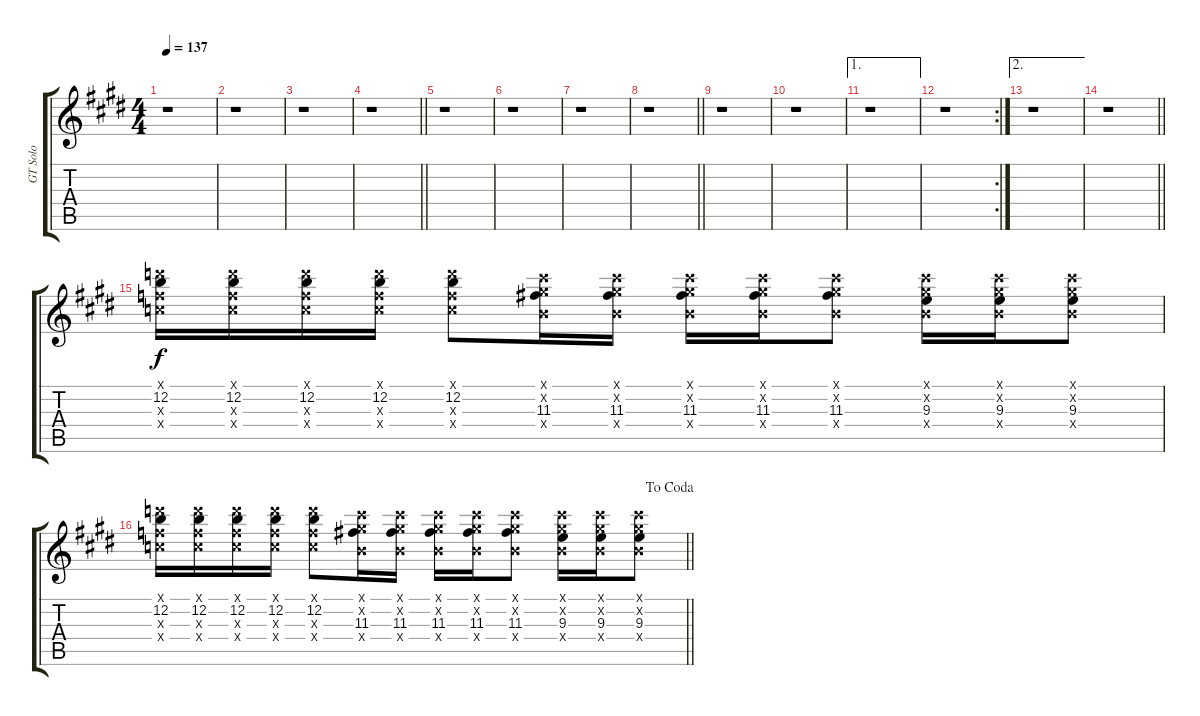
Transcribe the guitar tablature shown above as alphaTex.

\track ("GT Solo" "GT Solo") {instrument distortionguitar}
\staff {score tabs}
\tuning (E4 B3 G3 D3 A2 E2) {hide}
\ts (4 4)
\tempo 137
\clef g2
\ks e
r.1{dy f} |
r.1 |
r.1 |
\barLineRight lightlight
r.1 |
r.1 |
r.1 |
r.1 |
\barLineRight lightlight
r.1 |
r.1 |
r.1 |
\ae 1
r.1 |
\rc 2
r.1 |
\ae 2
r.1 |
\barLineRight lightlight
r.1 |
(10.1{x} 12.2 10.3{x} 10.4{x}).16 (10.1{x} 12.2 10.3{x} 10.4{x}).16 (10.1{x} 12.2 10.3{x} 10.4{x}).16 (10.1{x} 12.2 10.3{x} 10.4{x}).16 (10.1{x} 12.2 10.3{x} 10.4{x}).8 (9.1{x} 9.2{x} 11.3 9.4{x}).16 (9.1{x} 9.2{x} 11.3 9.4{x}).16 (9.1{x} 9.2{x} 11.3 9.4{x}).16 (9.1{x} 9.2{x} 11.3 9.4{x}).16 (9.1{x} 9.2{x} 11.3 9.4{x}).8 (9.1{x} 9.2{x} 9.3 9.4{x}).16 (9.1{x} 9.2{x} 9.3 9.4{x}).16 (9.1{x} 9.2{x} 9.3 9.4{x}).8 |
\jump dacoda
\barLineRight lightlight
(10.1{x} 12.2 10.3{x} 10.4{x}).16 (10.1{x} 12.2 10.3{x} 10.4{x}).16 (10.1{x} 12.2 10.3{x} 10.4{x}).16 (10.1{x} 12.2 10.3{x} 10.4{x}).16 (10.1{x} 12.2 10.3{x} 10.4{x}).8 (9.1{x} 9.2{x} 11.3 9.4{x}).16 (9.1{x} 9.2{x} 11.3 9.4{x}).16 (9.1{x} 9.2{x} 11.3 9.4{x}).16 (9.1{x} 9.2{x} 11.3 9.4{x}).16 (9.1{x} 9.2{x} 11.3 9.4{x}).8 (9.1{x} 9.2{x} 9.3 9.4{x}).16 (9.1{x} 9.2{x} 9.3 9.4{x}).16 (9.1{x} 9.2{x} 9.3 9.4{x}).8
